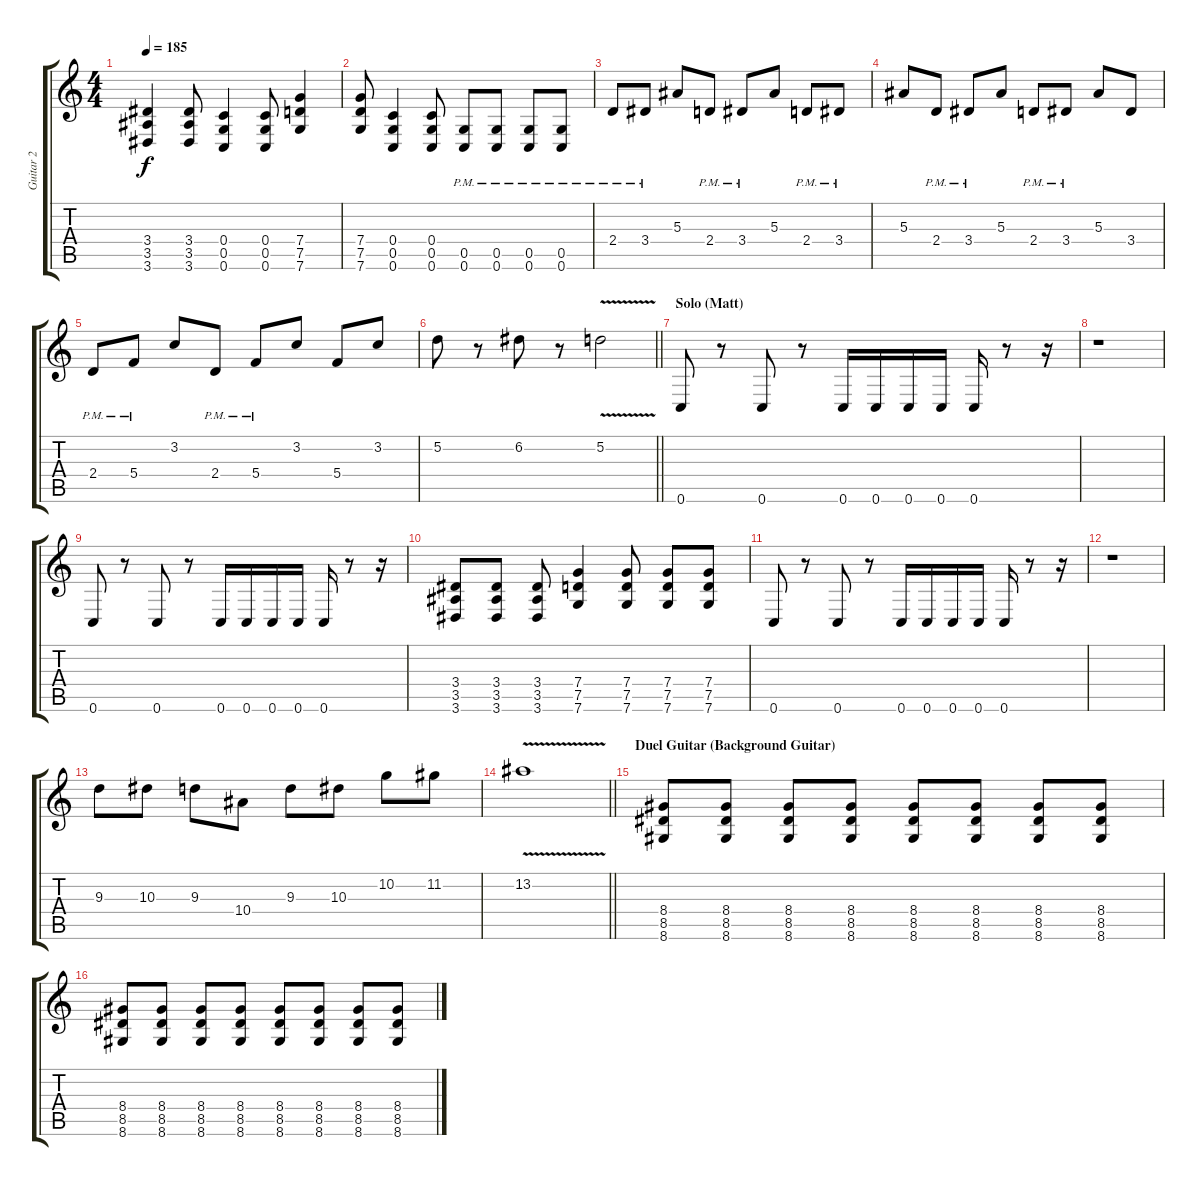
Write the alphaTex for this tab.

\track ("Guitar 2" "Guitar 2") {instrument distortionguitar}
\staff {score tabs}
\tuning (D4 A3 F3 C3 G2 C2) {hide}
\ts (4 4)
\tempo 185
\clef g2
\ks c
(3.4 3.5 3.6).4{dy f} (3.4 3.5 3.6).8 (0.4 0.5 0.6).4 (0.4 0.5 0.6).8 (7.4 7.5 7.6).4 |
(7.4 7.5 7.6).8 (0.4 0.5 0.6).4 (0.4 0.5 0.6).8 (0.5{pm} 0.6{pm}).8 (0.5{pm} 0.6{pm}).8 (0.5{pm} 0.6{pm}).8 (0.5{pm} 0.6{pm}).8 |
2.4{pm}.8 3.4{pm}.8 5.3.8 2.4{pm}.8 3.4{pm}.8 5.3.8 2.4{pm}.8 3.4{pm}.8 |
5.3.8 2.4{pm}.8 3.4{pm}.8 5.3.8 2.4{pm}.8 3.4{pm}.8 5.3.8 3.4.8 |
2.4{pm}.8 5.4{pm}.8 3.2.8 2.4{pm}.8 5.4{pm}.8 3.2.8 5.4.8 3.2.8 |
\barLineRight lightlight
5.2.8 r.8 6.2.8 r.8 5.2{v}.2 |
\section ("" "Solo (Matt)")
0.6.8 r.8 0.6.8 r.8 0.6.16 0.6.16 0.6.16 0.6.16 0.6.16 r.8 r.16 |
r.1 |
0.6.8 r.8 0.6.8 r.8 0.6.16 0.6.16 0.6.16 0.6.16 0.6.16 r.8 r.16 |
(3.4 3.5 3.6).8 (3.4 3.5 3.6).8 (3.4 3.5 3.6).8 (7.4 7.5 7.6).4 (7.4 7.5 7.6).8 (7.4 7.5 7.6).8 (7.4 7.5 7.6).8 |
0.6.8 r.8 0.6.8 r.8 0.6.16 0.6.16 0.6.16 0.6.16 0.6.16 r.8 r.16 |
r.1 |
9.3.8 10.3.8 9.3.8 10.4.8 9.3.8 10.3.8 10.2.8 11.2.8 |
\barLineRight lightlight
13.2{v}.1 |
\section ("" "Duel Guitar (Background Guitar)")
(8.4 8.5 8.6).8 (8.4 8.5 8.6).8 (8.4 8.5 8.6).8 (8.4 8.5 8.6).8 (8.4 8.5 8.6).8 (8.4 8.5 8.6).8 (8.4 8.5 8.6).8 (8.4 8.5 8.6).8 |
(8.4 8.5 8.6).8 (8.4 8.5 8.6).8 (8.4 8.5 8.6).8 (8.4 8.5 8.6).8 (8.4 8.5 8.6).8 (8.4 8.5 8.6).8 (8.4 8.5 8.6).8 (8.4 8.5 8.6).8
